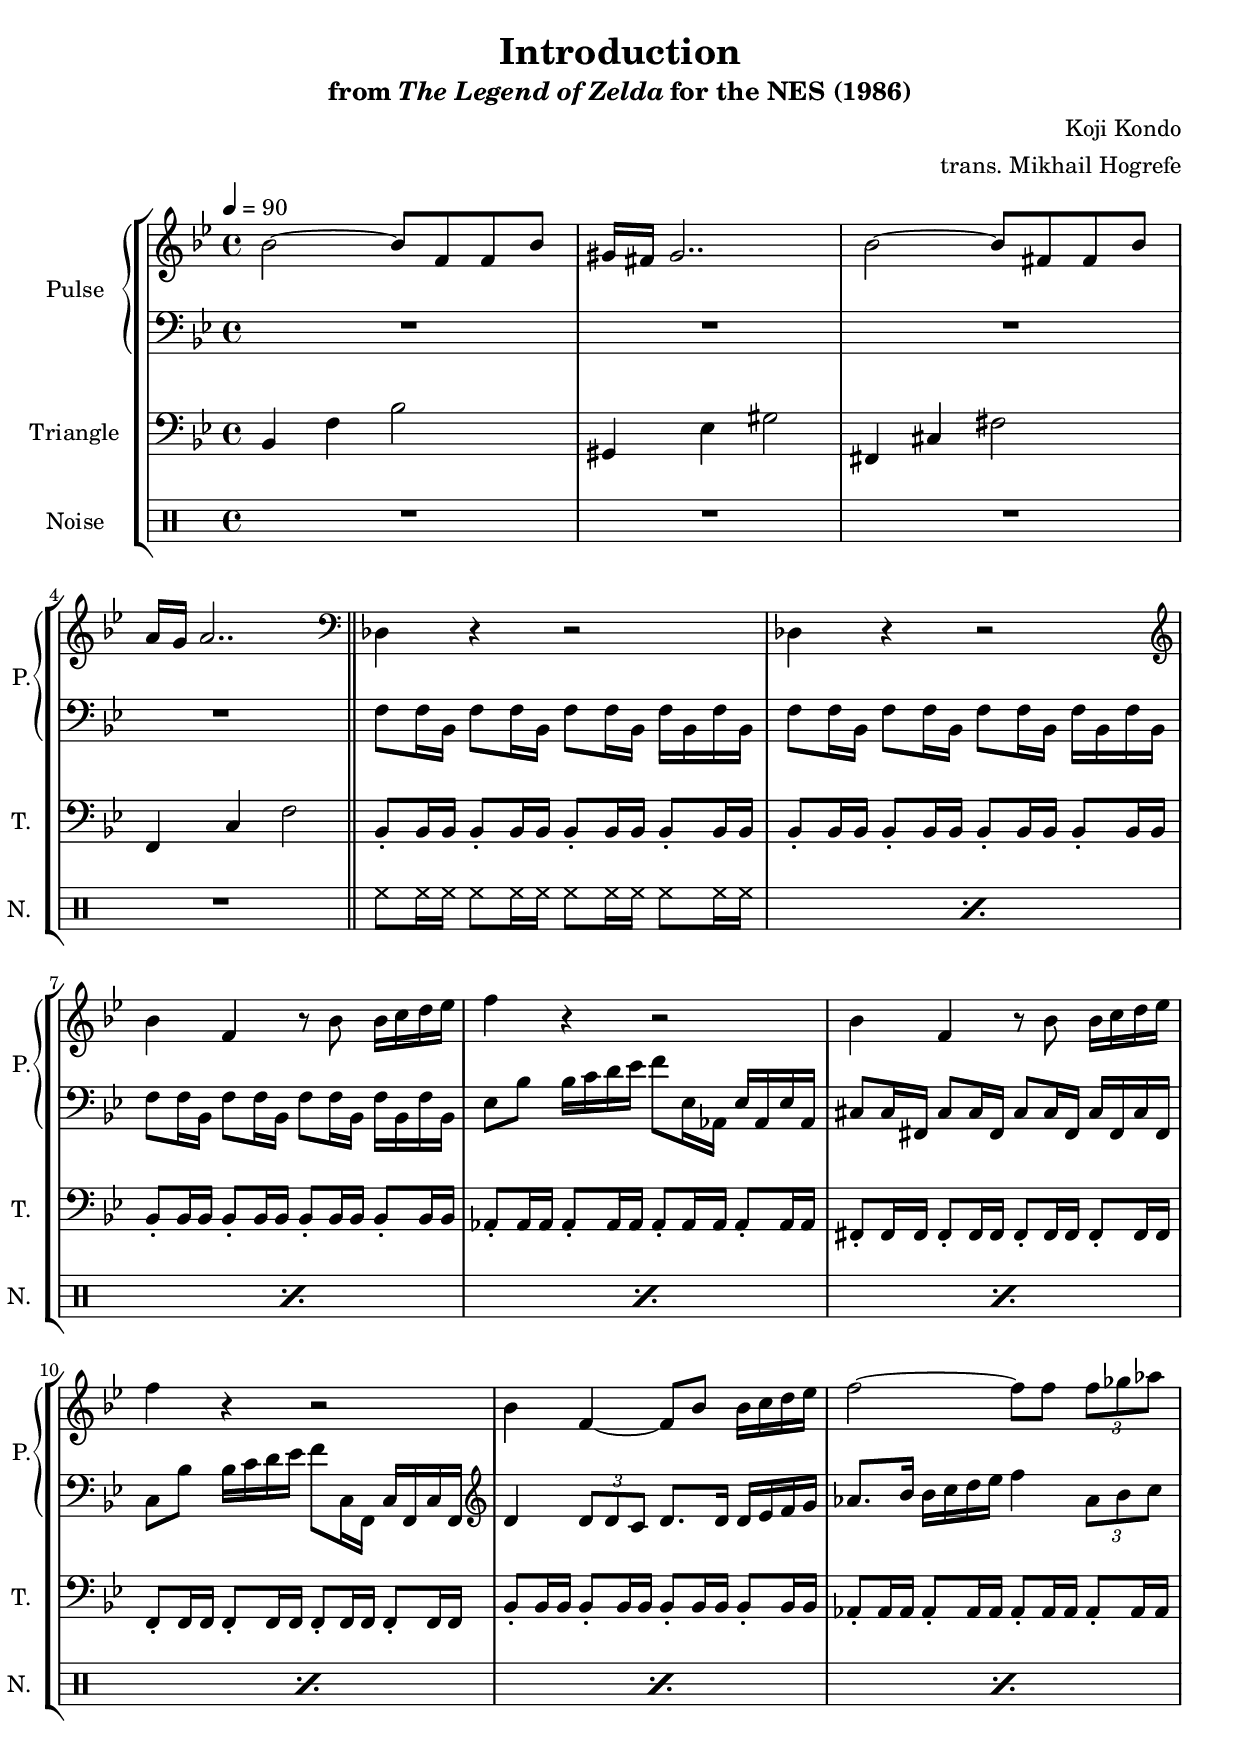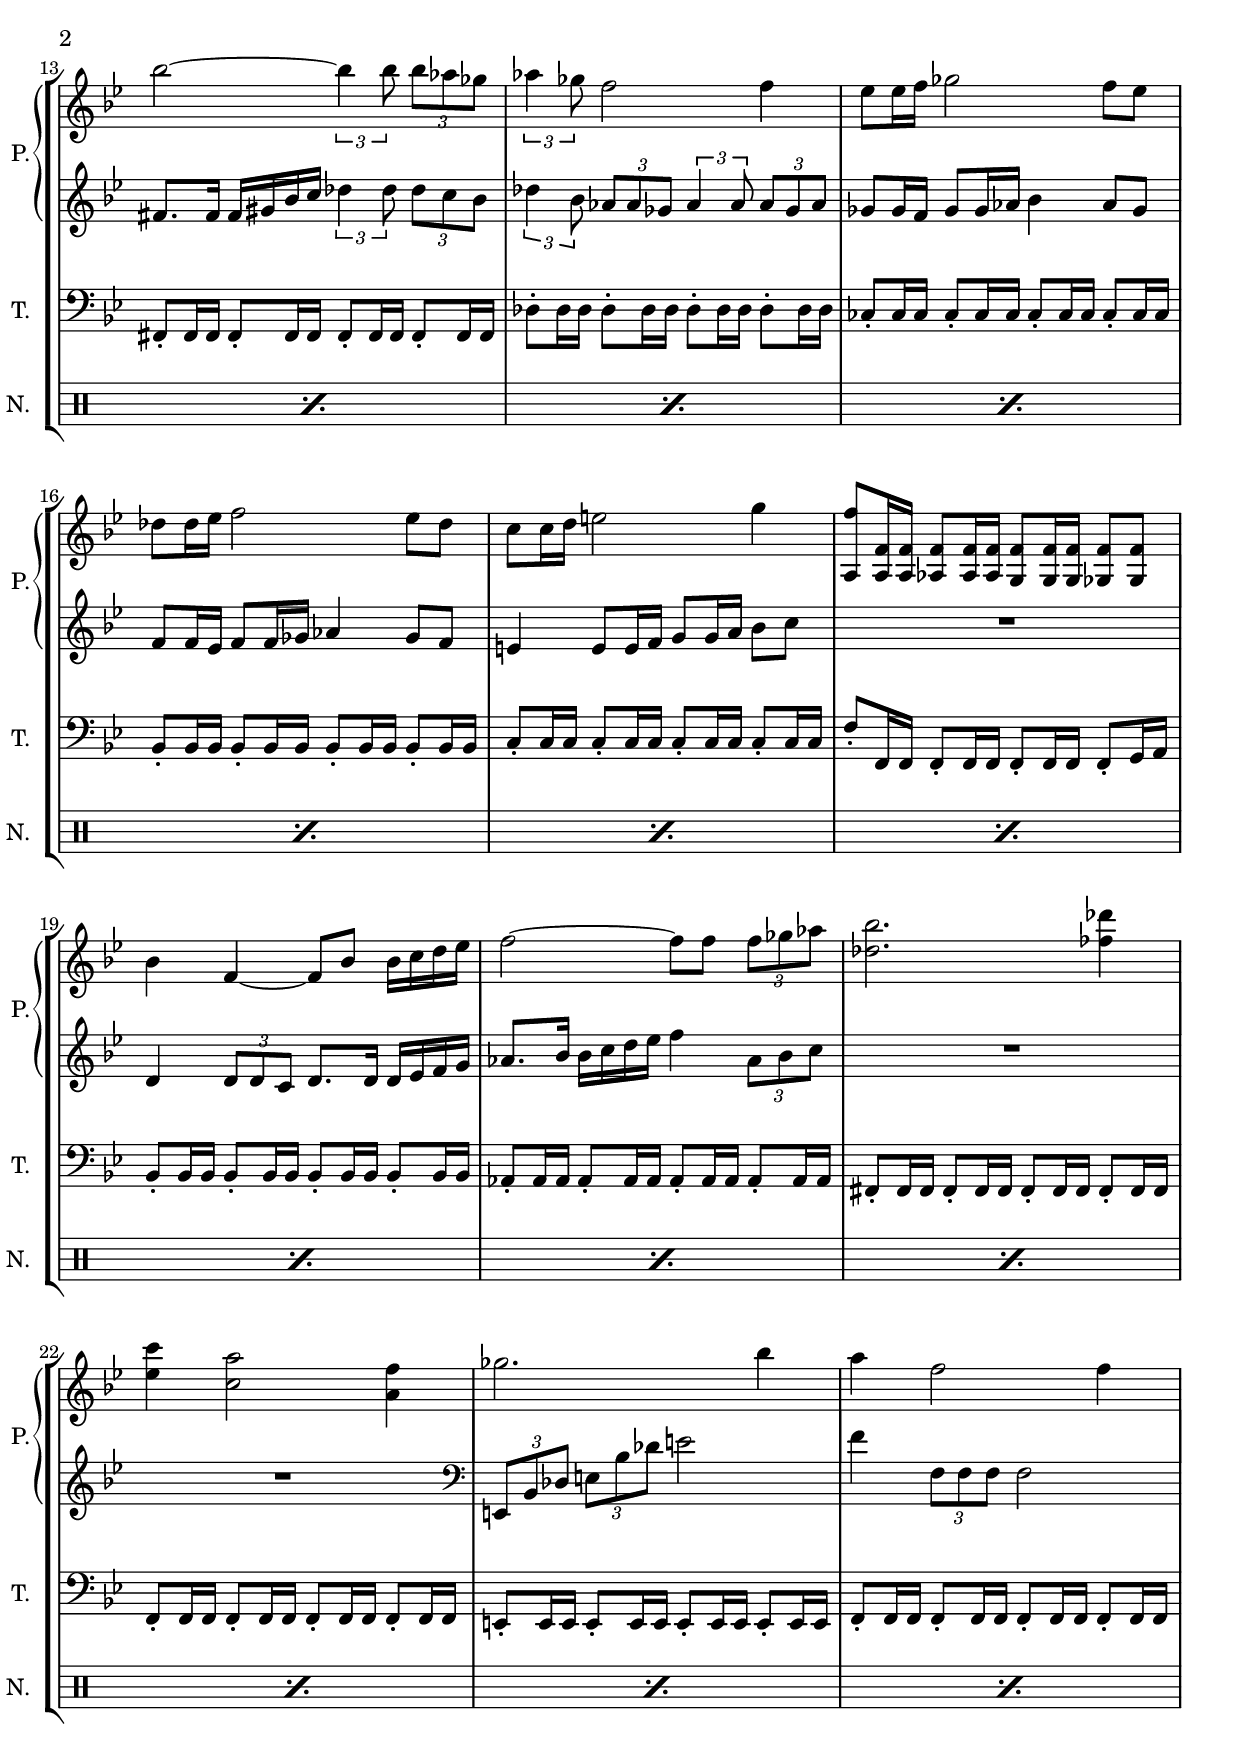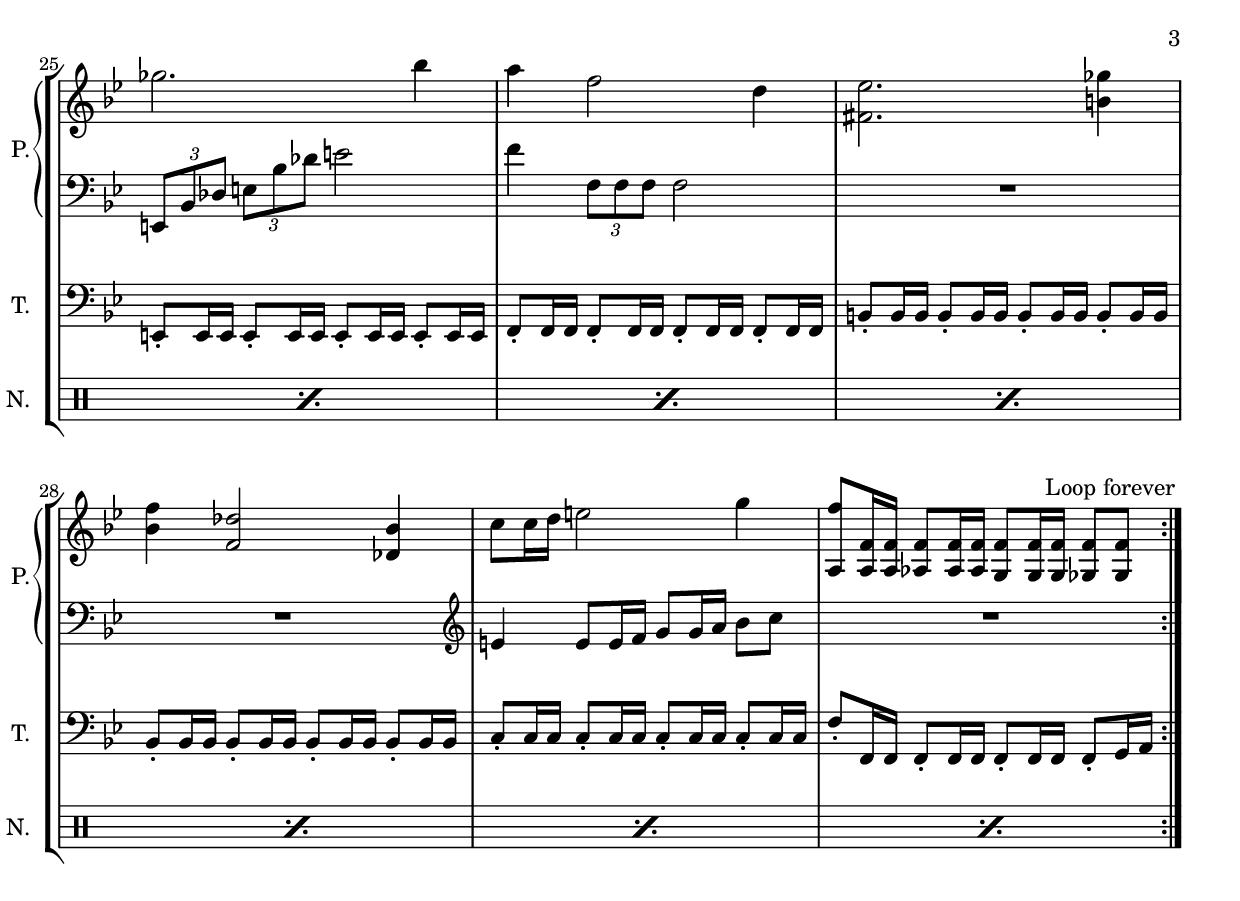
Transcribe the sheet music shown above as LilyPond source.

\version "2.22.0"

\book {
    \header {
        title = "Introduction"
        subtitle = \markup { "from" {\italic "The Legend of Zelda"} "for the NES (1986)" }
        composer = "Koji Kondo"
        arranger = "trans. Mikhail Hogrefe"
    }

    \score {
        {
            \new StaffGroup <<
                \new GrandStaff <<
                    \set GrandStaff.instrumentName = "Pulse"
                    \set GrandStaff.shortInstrumentName = "P."
                    \new Staff \relative c'' {
\key bes \major
\tempo 4 = 90
                        \repeat volta 2 {
bes2 ~ bes8 f f bes |
gis16 fis gis2.. |
bes2 ~ bes8 fis fis bes |
a16 g a2.. |
\bar "||"
\clef bass
des,,4 r r2 |
des4 r r2 |
\clef treble
bes''4 f r8 bes bes16 c d ees |
f4 r r2 |
bes,4 f r8 bes bes16 c d ees |
f4 r r2 |
bes,4 f ~ f8 bes bes16 c d ees |
f2 ~ f8 f \tuplet 3/2 { f8 ges aes } |
bes2 ~ \tuplet 3/2 { bes4 bes8 } \tuplet 3/2 { bes8 aes ges } |
\tuplet 3/2 { aes4 ges8 } f2 f4 |
ees8 ees16 f ges2 f8 ees |
des8 des16 ees f2 ees8 des |
c8 c16 d e2 g4 |
<a,, f''>8 <a f'>16 16 <aes f'>8 16 16 <g f'>8 16 16 <ges f'>8 8 |
bes'4 f ~ f8 bes bes16 c d ees |
f2 ~ f8 f \tuplet 3/2 { f8 ges aes } |
<des, bes'>2. <fes des'>4 |
<ees c'>4 <c a'>2 <a f'>4 |
ges'2. bes4 |
a4 f2 f4 |
ges2. bes4 |
a4 f2 d4 |
<fis, ees'>2. <b ges'>4 |
<bes f'>4 <f des'>2 <des bes'>4 |
c'8 c16 d e2 g4 |
<a,, f''>8 <a f'>16 16 <aes f'>8 16 16 <g f'>8 16 16 <ges f'>8 8 |
                        }
\once \override Score.RehearsalMark.self-alignment-X = #RIGHT
\mark \markup { \fontsize #-2 "Loop forever" }
                    }

                    \new Staff \relative c {
\key bes \major
\clef bass
R1*4
f8 f16 bes, f'8 f16 bes, f'8 f16 bes, f' bes, f' bes, |
f'8 f16 bes, f'8 f16 bes, f'8 f16 bes, f' bes, f' bes, |
f'8 f16 bes, f'8 f16 bes, f'8 f16 bes, f' bes, f' bes, |
ees8 bes' bes16 c d ees f8 ees,16 aes, ees' aes, ees' aes, |
cis8 cis16 fis, cis'8 cis16 fis, cis'8 cis16 fis, cis' fis, cis' fis, |
c'8 bes' bes16 c d ees f8 c,16 f, c' f, c' f, |
\clef treble
d''4 \tuplet 3/2 { d8 d c } d8. d16 d ees f g |
aes8. bes16 bes c d ees f4 \tuplet 3/2 { aes,8 bes c } |
fis,8. fis16 fis gis bes c \tuplet 3/2 { des4 des8 } \tuplet 3/2 { des8 c bes } |
\tuplet 3/2 { des4 bes8 } \tuplet 3/2 { aes8 aes ges } \tuplet 3/2 { aes4 aes8 } \tuplet 3/2 { aes8 ges aes } |
ges8 ges16 f ges8 ges16 aes bes4 aes8 ges |
f8 f16 ees f8 f16 ges aes4 ges8 f |
e4 e8 e16 f g8 g16 a bes8 c |
R1 |
d,4 \tuplet 3/2 { d8 d c } d8. d16 d ees f g |
aes8. bes16 bes c d ees f4 \tuplet 3/2 { aes,8 bes c } |
R1*2
\clef bass
\tuplet 3/2 { e,,,8 bes' des } \tuplet 3/2 { e8 bes' des } e2 |
f4 \tuplet 3/2 { f,8 f f } f2
\tuplet 3/2 { e,8 bes' des } \tuplet 3/2 { e8 bes' des } e2 |
f4 \tuplet 3/2 { f,8 f f } f2
R1*2
\clef treble
e'4 e8 e16 f g8 g16 a bes8 c |
R1 |
                    }
                >>

                \new Staff \relative c {
                    \set Staff.instrumentName = "Triangle"
                    \set Staff.shortInstrumentName = "T."
\key bes \major
\clef bass
bes4 f' bes2 |
gis,4 ees' gis2 |
fis,4 cis' fis2 |
f,4 c' f2 |
bes,8-. bes16 bes bes8-. bes16 bes bes8-. bes16 bes bes8-. bes16 bes |
bes8-. bes16 bes bes8-. bes16 bes bes8-. bes16 bes bes8-. bes16 bes |
bes8-. bes16 bes bes8-. bes16 bes bes8-. bes16 bes bes8-. bes16 bes |
aes8-. aes16 aes aes8-. aes16 aes aes8-. aes16 aes aes8-. aes16 aes |
fis8-. fis16 fis fis8-. fis16 fis fis8-. fis16 fis fis8-. fis16 fis |
f8-. f16 f f8-. f16 f f8-. f16 f f8-. f16 f |
bes8-. bes16 bes bes8-. bes16 bes bes8-. bes16 bes bes8-. bes16 bes |
aes8-. aes16 aes aes8-. aes16 aes aes8-. aes16 aes aes8-. aes16 aes |
fis8-. fis16 fis fis8-. fis16 fis fis8-. fis16 fis fis8-. fis16 fis |
des'8-. des16 des des8-. des16 des des8-. des16 des des8-. des16 des |
ces8-. ces16 ces ces8-. ces16 ces ces8-. ces16 ces ces8-. ces16 ces |
bes8-. bes16 bes bes8-. bes16 bes bes8-. bes16 bes bes8-. bes16 bes |
c8-. c16 c c8-. c16 c c8-. c16 c c8-. c16 c |
f8-. f,16 f f8-. f16 f f8-. f16 f f8-. g16 a |
bes8-. bes16 bes bes8-. bes16 bes bes8-. bes16 bes bes8-. bes16 bes |
aes8-. aes16 aes aes8-. aes16 aes aes8-. aes16 aes aes8-. aes16 aes |
fis8-. fis16 fis fis8-. fis16 fis fis8-. fis16 fis fis8-. fis16 fis |
f8-. f16 f f8-. f16 f f8-. f16 f f8-. f16 f |
e8-. e16 e e8-. e16 e e8-. e16 e e8-. e16 e |
f8-. f16 f f8-. f16 f f8-. f16 f f8-. f16 f |
e8-. e16 e e8-. e16 e e8-. e16 e e8-. e16 e |
f8-. f16 f f8-. f16 f f8-. f16 f f8-. f16 f |
b8-. b16 b b8-. b16 b b8-. b16 b b8-. b16 b |
bes8-. bes16 bes bes8-. bes16 bes bes8-. bes16 bes bes8-. bes16 bes |
c8-. c16 c c8-. c16 c c8-. c16 c c8-. c16 c |
f8-. f,16 f f8-. f16 f f8-. f16 f f8-. g16 a |
                }

                \new DrumStaff {
                    \drummode {
                        \set Staff.instrumentName="Noise"
                        \set Staff.shortInstrumentName="N."
R1*4
\repeat percent 26 { hh8 hh16 hh hh8 hh16 hh hh8 hh16 hh hh8 hh16 hh | }
                    }
                }
            >>
        }
        \layout {
            \context {
                \Staff
                \RemoveEmptyStaves
            }
            \context {
                \DrumStaff
                \RemoveEmptyStaves
            }
        }
    }
}
